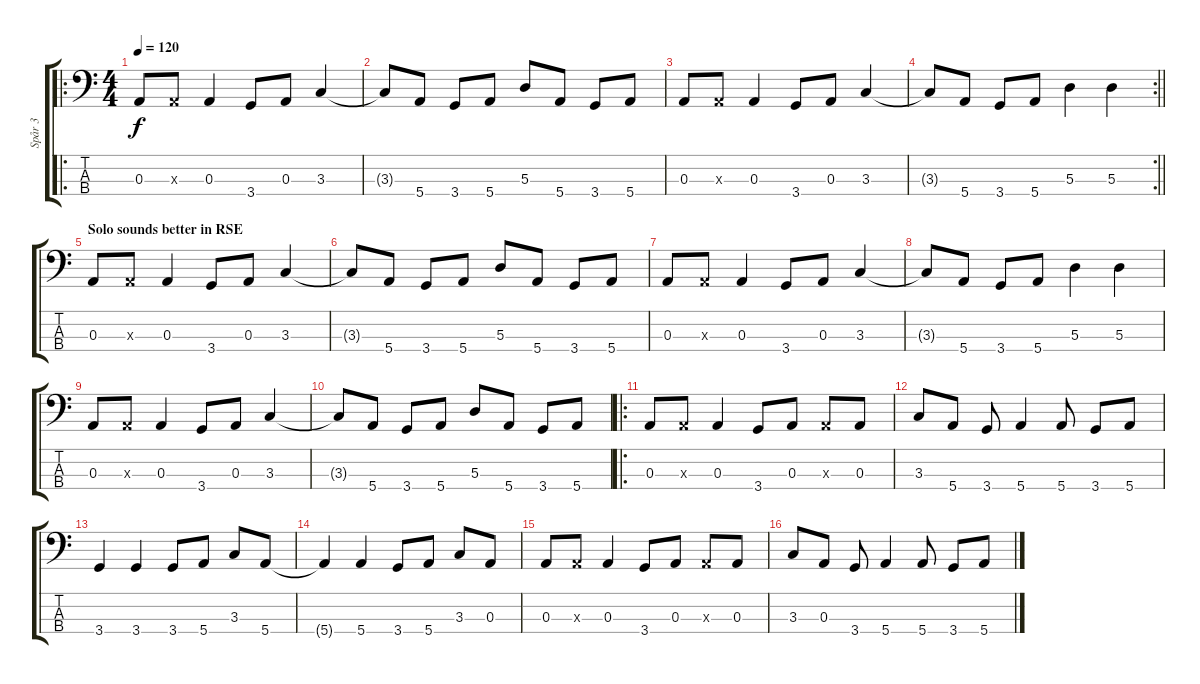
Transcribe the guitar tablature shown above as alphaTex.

\track ("Spår 3" "Spår 3") {instrument electricbassfinger}
\staff {score tabs}
\tuning (G2 D2 A1 E1) {hide}
\ro
\ts (4 4)
\tempo 120
\clef f4
\ks c
0.3.8{dy f} 0.3{x}.8 0.3.4 3.4.8 0.3.8 3.3.4 |
3.3{t}.8 5.4.8 3.4.8 5.4.8 5.3.8 5.4.8 3.4.8 5.4.8 |
0.3.8 0.3{x}.8 0.3.4 3.4.8 0.3.8 3.3.4 |
\rc 2
\barLineRight lightlight
3.3{t}.8 5.4.8 3.4.8 5.4.8 5.3.4 5.3.4 |
\section ("" "Solo sounds better in RSE")
0.3.8 0.3{x}.8 0.3.4 3.4.8 0.3.8 3.3.4 |
3.3{t}.8 5.4.8 3.4.8 5.4.8 5.3.8 5.4.8 3.4.8 5.4.8 |
0.3.8 0.3{x}.8 0.3.4 3.4.8 0.3.8 3.3.4 |
3.3{t}.8 5.4.8 3.4.8 5.4.8 5.3.4 5.3.4 |
0.3.8 0.3{x}.8 0.3.4 3.4.8 0.3.8 3.3.4 |
3.3{t}.8 5.4.8 3.4.8 5.4.8 5.3.8 5.4.8 3.4.8 5.4.8 |
\ro
0.3.8 0.3{x}.8 0.3.4 3.4.8 0.3.8 0.3{x}.8 0.3.8 |
3.3.8 5.4.8 3.4.8 5.4.4 5.4.8 3.4.8 5.4.8 |
3.4.4 3.4.4 3.4.8 5.4.8 3.3.8 5.4.8 |
5.4{t}.4 5.4.4 3.4.8 5.4.8 3.3.8 0.3.8 |
0.3.8 0.3{x}.8 0.3.4 3.4.8 0.3.8 0.3{x}.8 0.3.8 |
3.3.8 0.3.8 3.4.8 5.4.4 5.4.8 3.4.8 5.4.8
